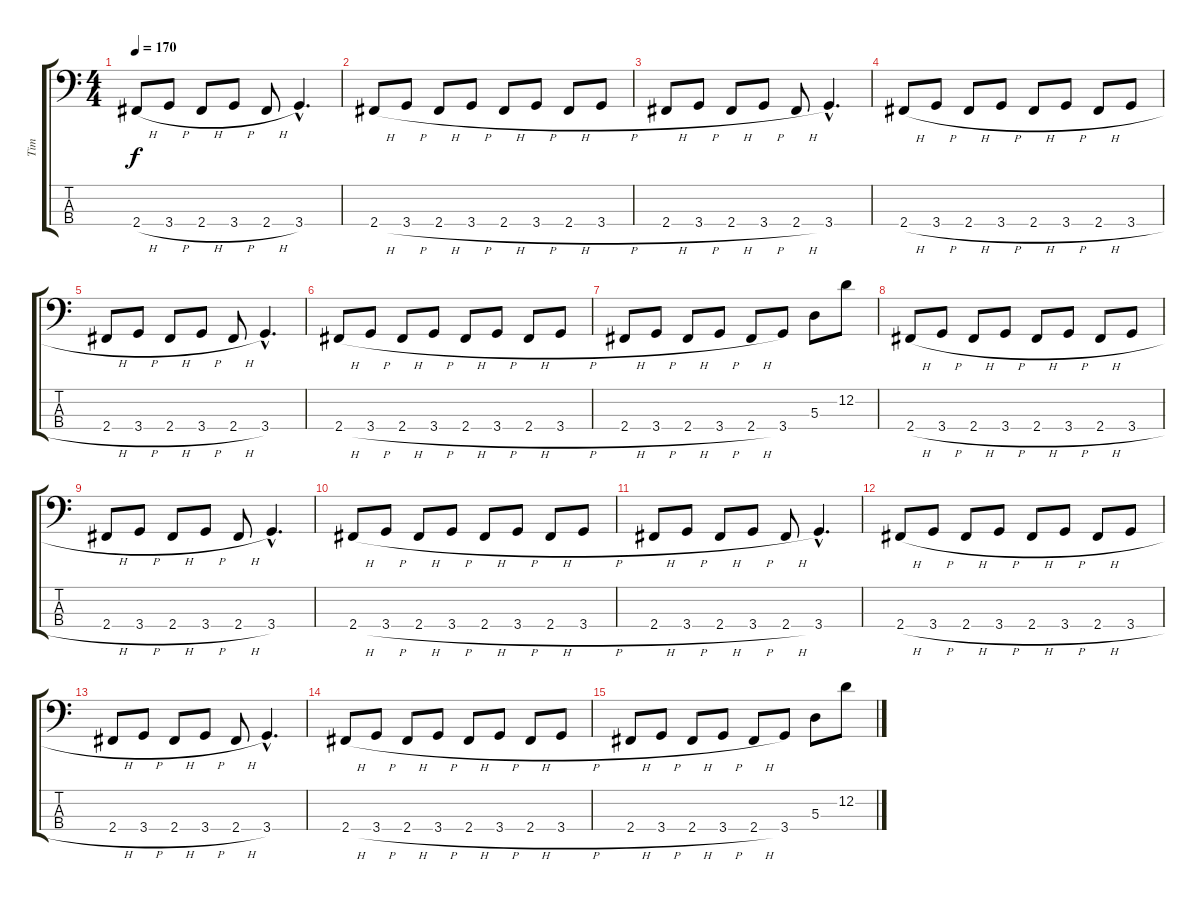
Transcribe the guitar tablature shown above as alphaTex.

\track ("Tim" "Tim") {instrument electricbassfinger}
\staff {score tabs}
\tuning (G2 D2 A1 E1) {hide}
\ts (4 4)
\tempo 170
\clef f4
\ks c
2.4{h}.8{dy f} 3.4{h}.8 2.4{h}.8 3.4{h}.8 2.4{h}.8 3.4{hac}.4{d} |
2.4{h}.8 3.4{h}.8 2.4{h}.8 3.4{h}.8 2.4{h}.8 3.4{h}.8 2.4{h}.8 3.4{h}.8 |
2.4{h}.8 3.4{h}.8 2.4{h}.8 3.4{h}.8 2.4{h}.8 3.4{hac}.4{d} |
2.4{h}.8 3.4{h}.8 2.4{h}.8 3.4{h}.8 2.4{h}.8 3.4{h}.8 2.4{h}.8 3.4{h}.8 |
2.4{h}.8 3.4{h}.8 2.4{h}.8 3.4{h}.8 2.4{h}.8 3.4{hac}.4{d} |
2.4{h}.8 3.4{h}.8 2.4{h}.8 3.4{h}.8 2.4{h}.8 3.4{h}.8 2.4{h}.8 3.4{h}.8 |
2.4{h}.8 3.4{h}.8 2.4{h}.8 3.4{h}.8 2.4{h}.8 3.4.8 5.3.8 12.2.8 |
2.4{h}.8 3.4{h}.8 2.4{h}.8 3.4{h}.8 2.4{h}.8 3.4{h}.8 2.4{h}.8 3.4{h}.8 |
2.4{h}.8 3.4{h}.8 2.4{h}.8 3.4{h}.8 2.4{h}.8 3.4{hac}.4{d} |
2.4{h}.8 3.4{h}.8 2.4{h}.8 3.4{h}.8 2.4{h}.8 3.4{h}.8 2.4{h}.8 3.4{h}.8 |
2.4{h}.8 3.4{h}.8 2.4{h}.8 3.4{h}.8 2.4{h}.8 3.4{hac}.4{d} |
2.4{h}.8 3.4{h}.8 2.4{h}.8 3.4{h}.8 2.4{h}.8 3.4{h}.8 2.4{h}.8 3.4{h}.8 |
2.4{h}.8 3.4{h}.8 2.4{h}.8 3.4{h}.8 2.4{h}.8 3.4{hac}.4{d} |
2.4{h}.8 3.4{h}.8 2.4{h}.8 3.4{h}.8 2.4{h}.8 3.4{h}.8 2.4{h}.8 3.4{h}.8 |
2.4{h}.8 3.4{h}.8 2.4{h}.8 3.4{h}.8 2.4{h}.8 3.4.8 5.3.8 12.2.8
